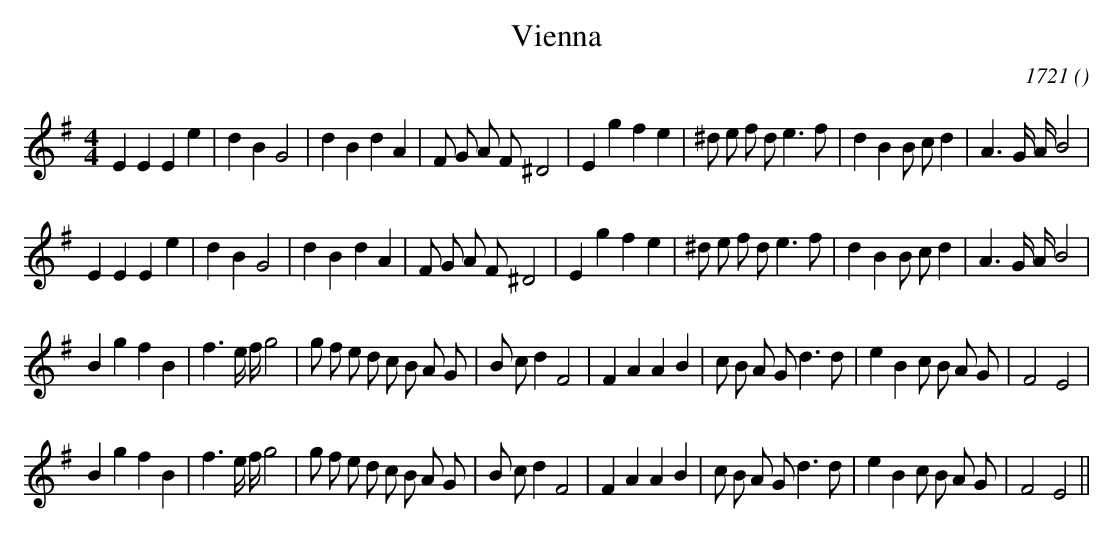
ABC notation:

X:1
T: Vienna
C:1721
O:
M:4/4
K:Em
K:Em
M:4/4
L:1/16
E4 E4 E4 e4 |d4 B4 G8 |d4 B4 d4 A4 |F2 G2 A2 F2 ^D8 |E4 g4 f4 e4 |^d2 e2 f2 d2 e6 f2 |d4 B4 B2 c2 d4 |A6 G A B8 |
E4 E4 E4 e4 |d4 B4 G8 |d4 B4 d4 A4 |F2 G2 A2 F2 ^D8 |E4 g4 f4 e4 |^d2 e2 f2 d2 e6 f2 |d4 B4 B2 c2 d4 |A6 G A B8 |
B4 g4 f4 B4 |f6 e f g8 |g2 f2 e2 d2 c2 B2 A2 G2 |B2 c2 d4 F8 |F4 A4A4 B4 |c2 B2 A2 G2 d6 d2 |e4 B4 c2 B2 A2 G2 |F8 E8 |
B4 g4 f4 B4 |f6 e f g8 |g2 f2 e2 d2 c2 B2 A2 G2 |B2 c2 d4 F8 |F4 A4A4 B4 |c2 B2 A2 G2 d6 d2 |e4 B4 c2 B2 A2 G2 |F8 E8 ||
